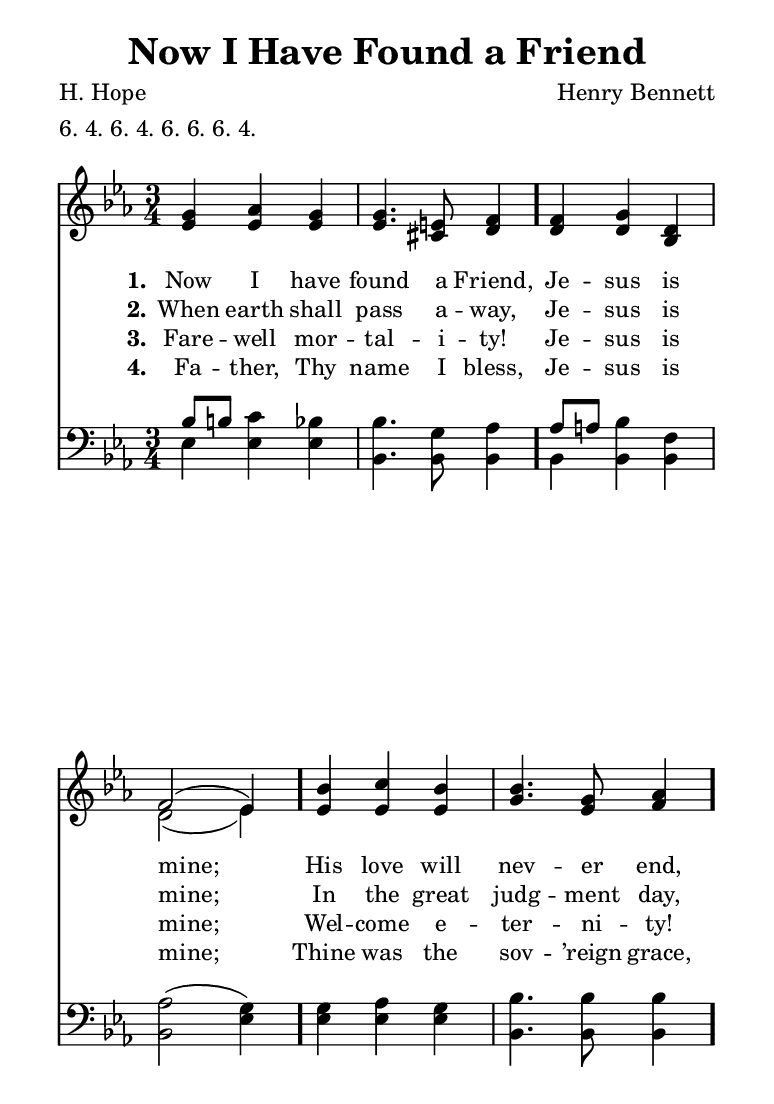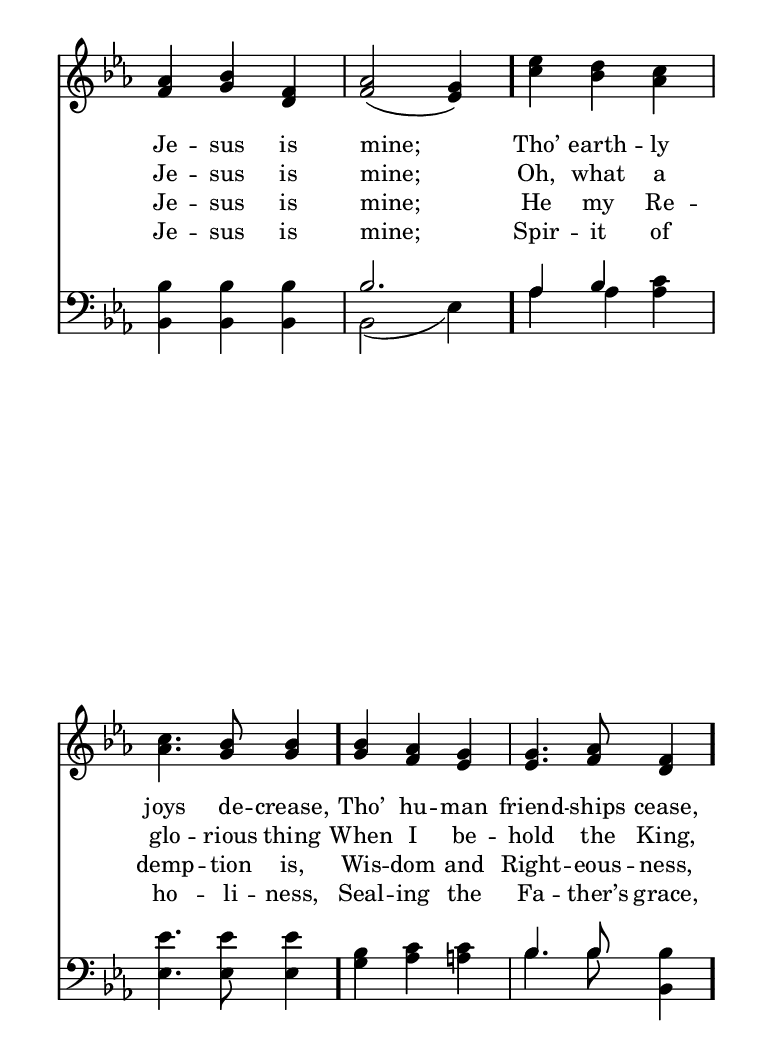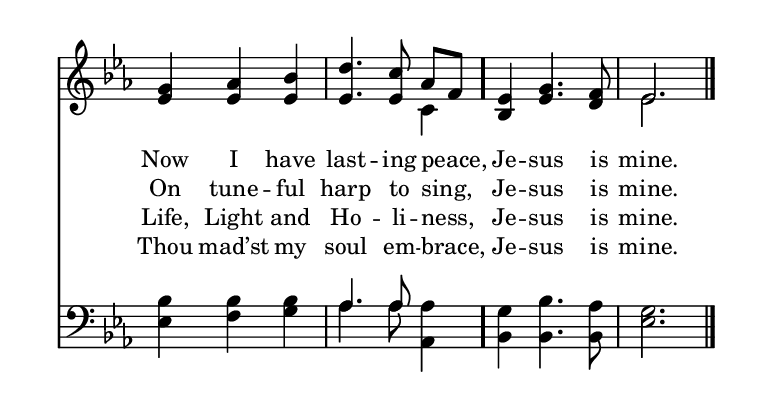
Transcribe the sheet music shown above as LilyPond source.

\include "common/global.ily"
\paper {
  \include "common/paper.ily"
  ragged-last-bottom = ##t
  system-system-spacing.padding = 9
}

\header{
  hymnnumber = "233"
  title = "Now I Have Found a Friend"
  tunename = "Jesus Mine"
  meter = "6. 4. 6. 4. 6. 6. 6. 4."
  poet = "H. Hope"
  composer = "Henry Bennett"
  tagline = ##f
}

global = {
  \include "common/overrides.ily"
  \override Staff.TimeSignature.style = #'numbered
  \time 3/4
  \override Score.MetronomeMark.transparent = ##t % hide all fermata changes too
  \tempo 4=90
  \key ees \major
  \autoBeamOff
}

notesSoprano = {
\global
\relative c'' {

  g4 aes g | g4. e8 f4 |
  f4 g d | f2( ees4) |
  bes'4 c bes | bes4. g8 aes4 |
  aes4 bes f | aes2( g4) |
  ees'4 d c | c4. bes8 bes4 |
  bes4 aes g | g4. aes8 f4 |
  g4 aes bes | d4. c8 aes8[ f] |
  ees4 g4. f8 | ees2. |

  \bar "|."

}
}

notesAlto = {
\global
\relative e' {

  ees4 ees ees | ees4. cis8 d4 |
  d4 d bes | d2( ees4) |
  ees4 ees ees | g4. ees8 f4 |
  f4 g d | f2( ees4) |
  c'4 bes aes | aes4. g8 g4 |
  g4 f ees | ees4. f8 d4 |
  ees4 ees ees | ees4. ees8 c4 |
  bes4 ees4. d8 | ees2. |

}
}

notesTenor = {
\global
\relative a {

  bes8[ b] c4 bes4 | bes4. g8 aes4 |
  aes8[ a] bes4 f | aes2( g4) |
  g4 aes g | bes4. bes8 bes4 |
  bes4 bes bes | bes2. |
  aes4 bes c | ees4. ees8 ees4 |
  bes4 c c | bes4. bes8 bes4 |
  bes4 bes bes | aes4. aes8 aes4 |
  g4 bes4. aes8 | g2. |

}
}

notesBass = {
\global
\relative f {

  ees4 ees ees | bes4. bes8 bes4 |
  bes4 bes bes | bes2( ees4) |
  ees4 ees ees | bes4. bes8 bes4 |
  bes4 bes bes | bes2( ees4) |
  aes4 aes aes | ees4. ees8 ees4 |
  g4 aes a | bes4. bes8 bes,4 |
  ees4 f g | aes4. aes8 aes,4 |
  bes4 bes4. bes8 | ees2. |

}
}

wordsA = \lyricmode {
\set stanza = "1."

Now I have found a Friend, \bar "."
Je -- sus is mine; \bar "."
His love will nev -- er end, \bar "."
Je -- sus is mine; \bar "."
Tho’ earth -- ly joys de -- crease, \bar "."
Tho’ hu -- man friend -- ships cease, \bar "."
Now I have last -- ing peace, \bar "."
Je -- sus is mine. \bar "."

}

wordsB = \lyricmode {
\set stanza = "2."

When earth shall pass a -- way,
Je -- sus is mine;
In the great judg -- ment day,
Je -- sus is mine;
Oh, what a glo -- rious thing
When I be -- hold the King,
On tune -- ful harp to sing,
Je -- sus is mine.

}

wordsC = \lyricmode {
\set stanza = "3."

Fare -- well mor -- tal -- i -- ty!
Je -- sus is mine;
Wel -- come e -- ter -- ni -- ty!
Je -- sus is mine;
He my Re -- demp -- tion is,
Wis -- dom and Right -- eous -- ness,
Life, Light and Ho -- li -- ness,
Je -- sus is mine.

}

wordsD = \lyricmode {
\set stanza = "4."

Fa -- ther, Thy name I bless,
Je -- sus is mine;
Thine was the sov -- ’reign grace,
Je -- sus is mine;
Spir -- it of ho -- li -- ness,
Seal -- ing the Fa -- ther’s grace,
Thou mad’st my soul em -- brace,
Je -- sus is mine.

}

\score {
  \context ChoirStaff <<
    \context Staff = upper <<
      \set Staff.autoBeaming = ##f
      \set ChoirStaff.systemStartDelimiter = #'SystemStartBar
      \set ChoirStaff.printPartCombineTexts = ##f
      \partcombine #'(2 . 11) \notesSoprano \notesAlto
      \context NullVoice = sopranos { \voiceOne << \notesSoprano >> }
      \context Lyrics = one   \lyricsto sopranos \wordsA
      \context Lyrics = two   \lyricsto sopranos \wordsB
      \context Lyrics = three \lyricsto sopranos \wordsC
      \context Lyrics = four  \lyricsto sopranos \wordsD
    >>
    \context Staff = men <<
      \set Staff.autoBeaming = ##f
      \clef bass
      \set ChoirStaff.printPartCombineTexts = ##f
      \partcombine #'(2 . 11) \notesTenor \notesBass
    >>
  >>
  \layout {
    \include "common/layout.ily"
  }
  \midi{
    \include "common/midi.ily"
  }
}

\version "2.19.49"  % necessary for upgrading to future LilyPond versions.

% vi:set et ts=2 sw=2 ai nocindent syntax=lilypond:
